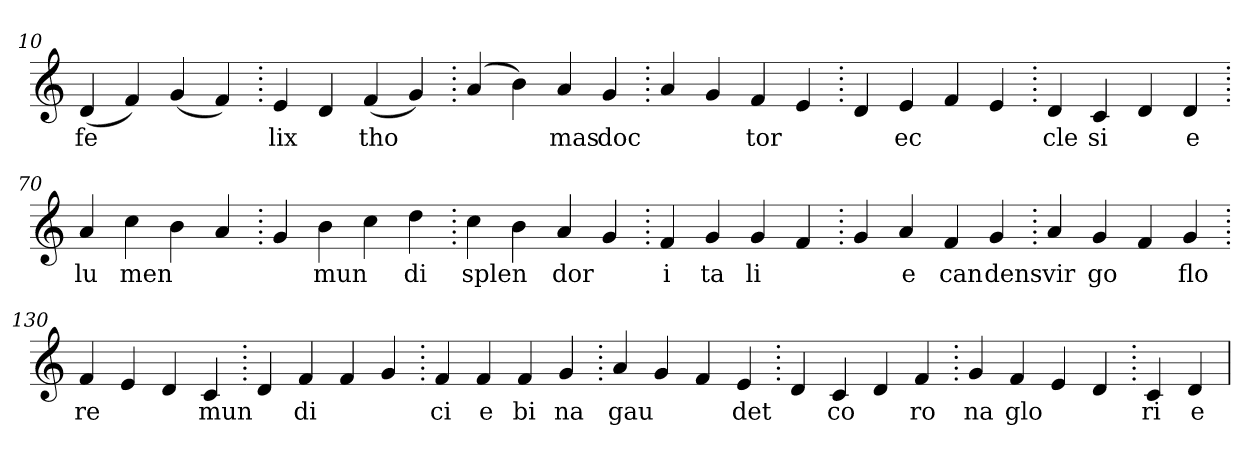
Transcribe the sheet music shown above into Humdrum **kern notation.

**kern	**text
*part1	*part1
*staff1	*staff1
*clefG2	*
=10.	=10.
(>4d	fe
4f)	.
(>4g	.
4f)	.
=20.	=20.
4e	lix
4d	.
(>4f	tho
4g)	.
=30.	=30.
(>4a	.
4b)	.
4a	mas
4g	doc
=40.	=40.
4a	.
4g	.
4f	tor
4e	.
=50.	=50.
4d	.
4e	ec
4f	.
4e	.
=60.	=60.
4d	cle
4c	si
4d	.
4d	e
=70.	=70.
4a	lu
4cc	men
4b	.
4a	.
=80.	=80.
4g	.
4b	mun
4cc	.
4dd	di
=90.	=90.
4cc	splen
4b	.
4a	dor
4g	.
=100.	=100.
4f	i
4g	ta
4g	li
4f	.
=110.	=110.
4g	.
4a	e
4f	can
4g	dens
=120.	=120.
4a	vir
4g	go
4f	.
4g	flo
=130.	=130.
4f	re
4e	.
4d	.
4c	mun
=140.	=140.
4d	.
4f	di
4f	.
4g	.
=150.	=150.
4f	ci
4f	e
4f	bi
4g	na
=160.	=160.
4a	gau
4g	.
4f	.
4e	det
=170.	=170.
4d	.
4c	co
4d	.
4f	ro
=180.	=180.
4g	na
4f	glo
4e	.
4d	.
=190.	=190.
4c	ri
4d	e
=	=
*-	*-
